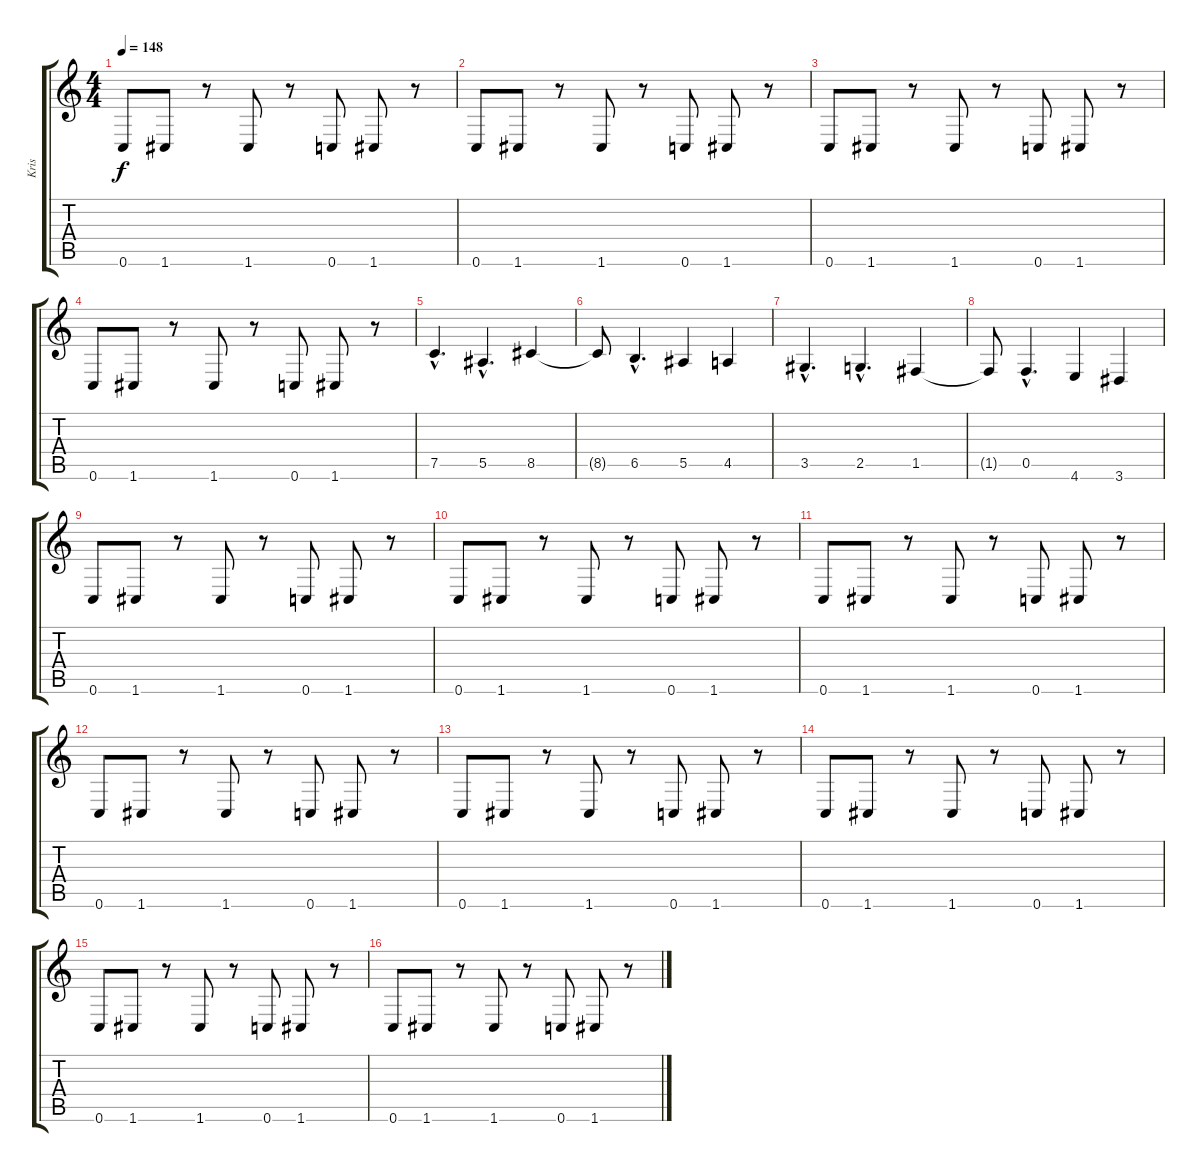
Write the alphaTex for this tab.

\track ("Kris" "Kris") {instrument distortionguitar}
\staff {score tabs}
\tuning (C4 G3 Eb3 Bb2 F2 C2) {hide}
\ts (4 4)
\tempo 148
\clef g2
\ks c
0.6.8{dy f} 1.6.8 r.8 1.6.8 r.8 0.6.8 1.6.8 r.8 |
0.6.8 1.6.8 r.8 1.6.8 r.8 0.6.8 1.6.8 r.8 |
0.6.8 1.6.8 r.8 1.6.8 r.8 0.6.8 1.6.8 r.8 |
0.6.8 1.6.8 r.8 1.6.8 r.8 0.6.8 1.6.8 r.8 |
7.5{hac}.4{d} 5.5{hac}.4{d} 8.5.4 |
8.5{t}.8 6.5{hac}.4{d} 5.5.4 4.5.4 |
3.5{hac}.4{d} 2.5{hac}.4{d} 1.5.4 |
1.5{t}.8 0.5{hac}.4{d} 4.6.4 3.6.4 |
0.6.8 1.6.8 r.8 1.6.8 r.8 0.6.8 1.6.8 r.8 |
0.6.8 1.6.8 r.8 1.6.8 r.8 0.6.8 1.6.8 r.8 |
0.6.8 1.6.8 r.8 1.6.8 r.8 0.6.8 1.6.8 r.8 |
0.6.8 1.6.8 r.8 1.6.8 r.8 0.6.8 1.6.8 r.8 |
0.6.8 1.6.8 r.8 1.6.8 r.8 0.6.8 1.6.8 r.8 |
0.6.8 1.6.8 r.8 1.6.8 r.8 0.6.8 1.6.8 r.8 |
0.6.8 1.6.8 r.8 1.6.8 r.8 0.6.8 1.6.8 r.8 |
0.6.8 1.6.8 r.8 1.6.8 r.8 0.6.8 1.6.8 r.8
